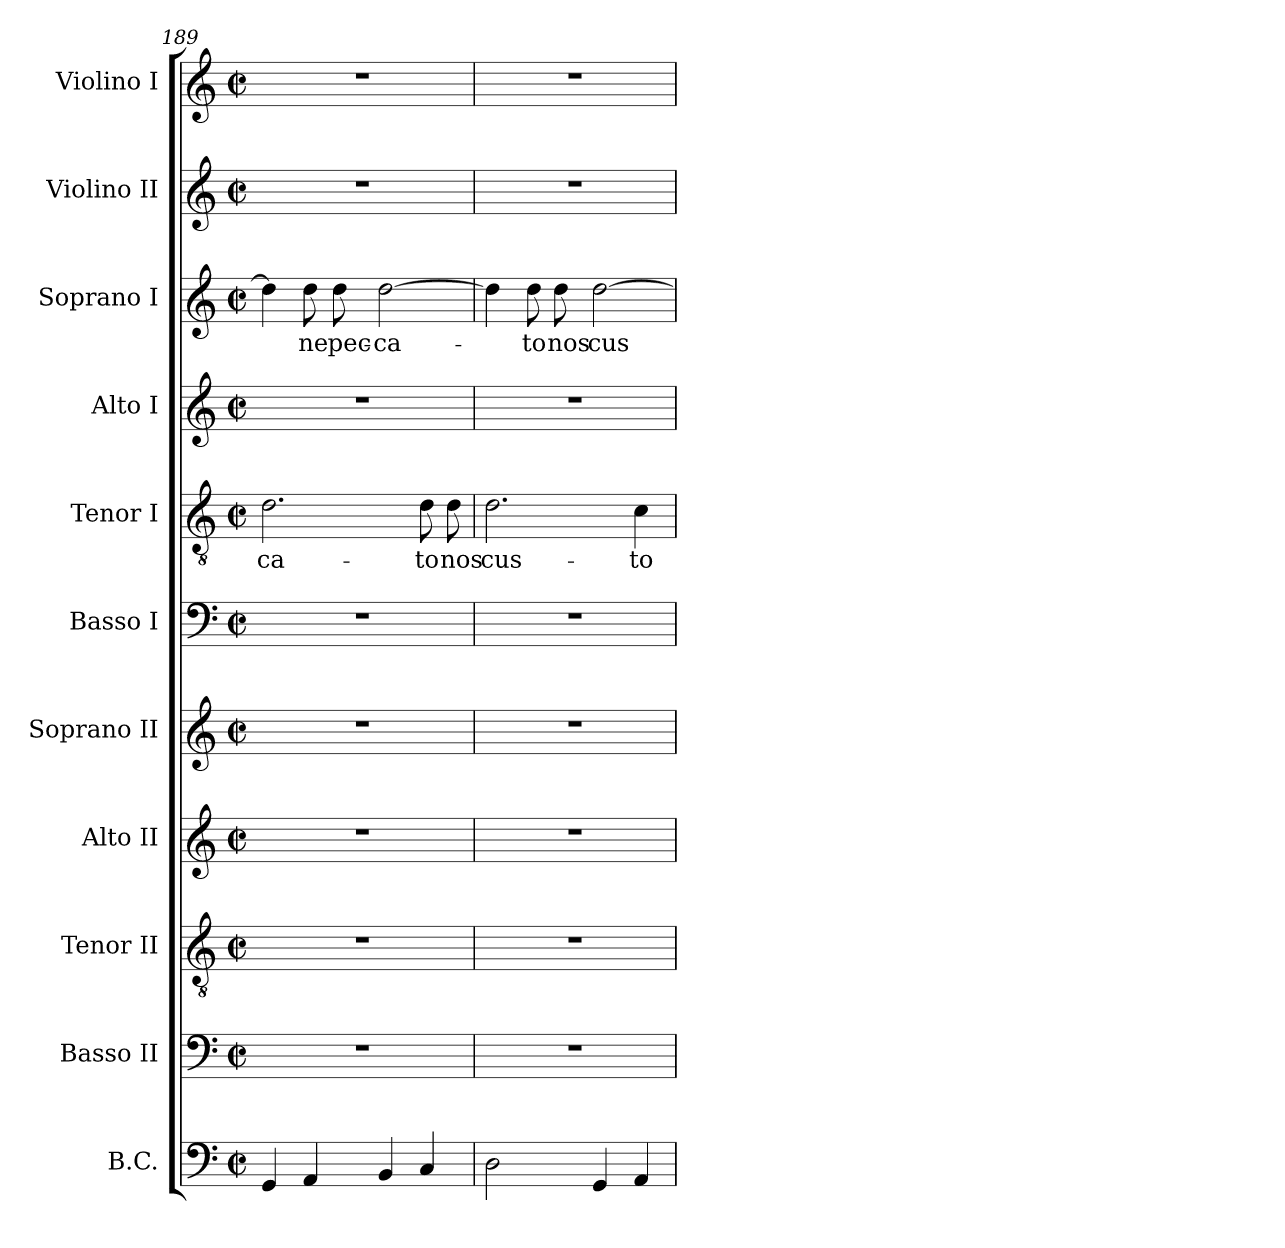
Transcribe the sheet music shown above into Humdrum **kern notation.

**kern	**kern	**kern	**kern	**kern	**kern	**kern	**text	**kern	**kern	**text	**kern	**kern
*part11	*part10	*part9	*part8	*part7	*part6	*part5	*part5	*part4	*part3	*part3	*part2	*part1
*staff11	*staff10	*staff9	*staff8	*staff7	*staff6	*staff5	*staff5	*staff4	*staff3	*staff3	*staff2	*staff1
*I"B.C.	*I"Basso II	*I"Tenor II	*I"Alto II	*I"Soprano II	*I"Basso I	*I"Tenor I	*	*I"Alto I	*I"Soprano I	*	*I"Violino II	*I"Violino I
*I'BC	*I'B 2	*I'T 2	*I'A 2	*I'S 2	*I'B 1	*I'T 1	*	*I'A 1	*I'S 1	*	*I'Vln. II	*I'Vln. I
*clefF4	*clefF4	*clefGv2	*clefG2	*clefG2	*clefF4	*clefGv2	*	*clefG2	*clefG2	*	*clefG2	*clefG2
*k[]	*k[]	*k[]	*k[]	*k[]	*k[]	*k[]	*	*k[]	*k[]	*	*k[]	*k[]
*C:	*C:	*C:	*C:	*C:	*C:	*C:	*	*C:	*C:	*	*C:	*C:
*M2/2	*M2/2	*M2/2	*M2/2	*M2/2	*M2/2	*M2/2	*	*M2/2	*M2/2	*	*M2/2	*M2/2
*met(c|)	*met(c|)	*met(c|)	*met(c|)	*met(c|)	*met(c|)	*met(c|)	*	*met(c|)	*met(c|)	*	*met(c|)	*met(c|)
=189	=189	=189	=189	=189	=189	=189	=189	=189	=189	=189	=189	=189
!	!	!	!	!	!	!	!LO:LY:b	!	!	!	!	!
4GG/	1r	1r	1r	1r	1r	2.d\	-ca-	1r	4dd\]	.	1r	1r
!	!	!	!	!	!	!	!	!	!	!LO:LY:b	!	!
4AA/	.	.	.	.	.	.	.	.	8dd\	-ne	.	.
!	!	!	!	!	!	!	!	!	!	!LO:LY:b	!	!
.	.	.	.	.	.	.	.	.	8dd\	pec-	.	.
!	!	!	!	!	!	!	!	!	!	!LO:LY:b	!	!
4BB/	.	.	.	.	.	.	.	.	[2dd\	-ca-	.	.
!	!	!	!	!	!	!	!LO:LY:b	!	!	!	!	!
4C/	.	.	.	.	.	8d\	-to	.	.	.	.	.
!	!	!	!	!	!	!	!LO:LY:b	!	!	!	!	!
.	.	.	.	.	.	8d\	nos	.	.	.	.	.
=190	=190	=190	=190	=190	=190	=190	=190	=190	=190	=190	=190	=190
!	!	!	!	!	!	!	!LO:LY:b	!	!	!	!	!
2D\	1r	1r	1r	1r	1r	2.d\	cus-	1r	4dd\]	.	1r	1r
!	!	!	!	!	!	!	!	!	!	!LO:LY:b	!	!
.	.	.	.	.	.	.	.	.	8dd\	-to	.	.
!	!	!	!	!	!	!	!	!	!	!LO:LY:b	!	!
.	.	.	.	.	.	.	.	.	8dd\	nos	.	.
!	!	!	!	!	!	!	!	!	!	!LO:LY:b	!	!
4GG/	.	.	.	.	.	.	.	.	[2dd\	cus-	.	.
!	!	!	!	!	!	!	!LO:LY:b	!	!	!	!	!
4AA/	.	.	.	.	.	4c\	-to-	.	.	.	.	.
=	=	=	=	=	=	=	=	=	=	=	=	=
*-	*-	*-	*-	*-	*-	*-	*-	*-	*-	*-	*-	*-
